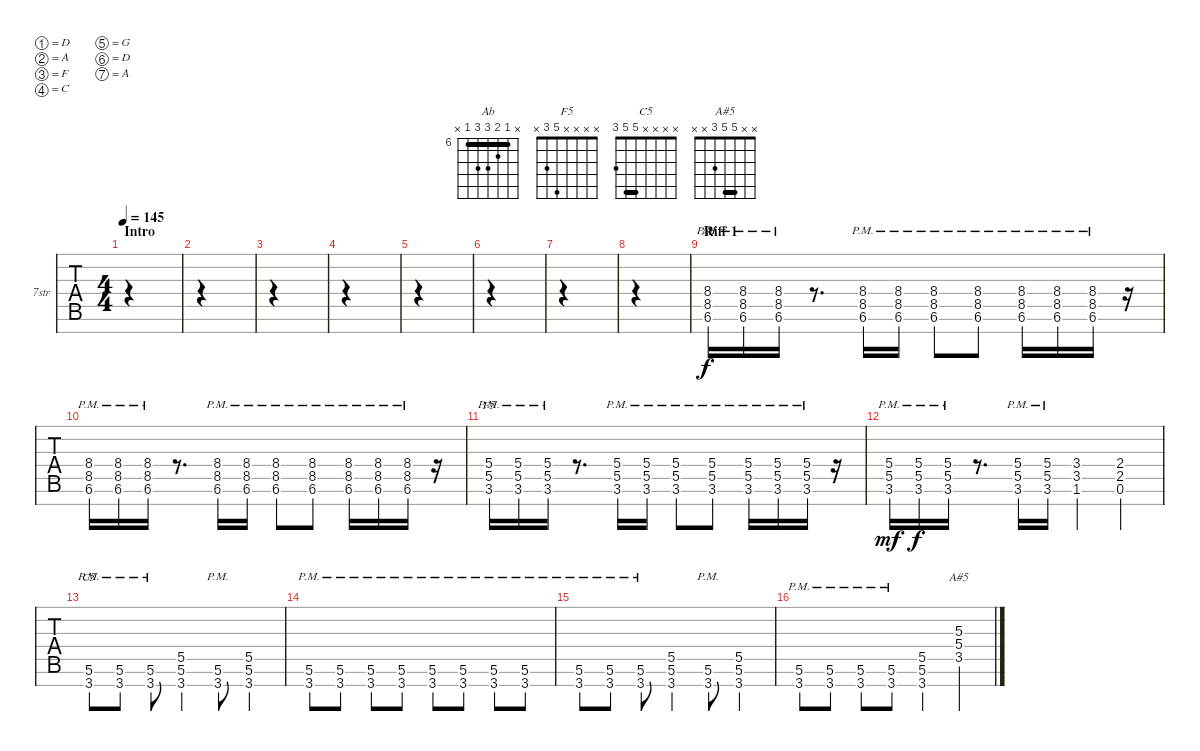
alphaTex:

\bracketExtendMode groupsimilarinstruments
\firstSystemTrackNameOrientation horizontal
\otherSystemsTrackNameOrientation horizontal
\track ("7str" "7str") {solo instrument overdrivenguitar}
\staff {tabs}
\tuning (D4 A3 F3 C3 G2 D2 A1)
\chord ("Ab" x 6 7 8 8 6 x) {firstfret 6 showfingering false barre 6}
\chord ("F5" x x x x 5 3 x) {showfingering false}
\chord ("C5" x x x x 5 5 3) {showfingering false barre 5}
\chord ("A#5" x x 5 5 3 x x) {showfingering false barre 5}
\ts (4 4)
\beaming (8 2 2 2 2)
\section ("" "Intro")
\tempo 145
\clef g2
\scale
1.18537
\ks c
|
\scale
0.938209 |
\scale
0.938209 |
\scale
0.938209 |
\scale
1.16866 |
\scale
0.938029 |
\scale
0.960908 |
\scale
0.932646 |
\section ("" "Riff 1")
\scale
1.11728 (6.6{pm} 8.5{pm} 8.4{pm}).16{ch "Ab"} (6.6{pm} 8.5{pm} 8.4{pm}).16 (6.6{pm} 8.5{pm} 8.4{pm}).16 r.8{d} (6.6{pm} 8.5{pm} 8.4{pm}).16 (6.6{pm} 8.5{pm} 8.4{pm}).16 (6.6{pm} 8.5{pm} 8.4{pm}).8 (6.6{pm} 8.5{pm} 8.4{pm}).8 (6.6{pm} 8.5{pm} 8.4{pm}).16 (6.6{pm} 8.5{pm} 8.4{pm}).16 (6.6{pm} 8.5{pm} 8.4{pm}).16 r.16 |
\scale
0.960908 (6.6{pm} 8.5{pm} 8.4{pm}).16 (6.6{pm} 8.5{pm} 8.4{pm}).16 (6.6{pm} 8.5{pm} 8.4{pm}).16 r.8{d} (6.6{pm} 8.5{pm} 8.4{pm}).16 (6.6{pm} 8.5{pm} 8.4{pm}).16 (6.6{pm} 8.5{pm} 8.4{pm}).8 (6.6{pm} 8.5{pm} 8.4{pm}).8 (6.6{pm} 8.5{pm} 8.4{pm}).16 (6.6{pm} 8.5{pm} 8.4{pm}).16 (6.6{pm} 8.5{pm} 8.4{pm}).16 r.16 |
\scale
0.960908 (3.6{pm} 5.5{pm} 5.4{pm}).16{ch "F5"} (5.5{pm} 3.6{pm} 5.4{pm}).16{dy f} (5.5{pm} 3.6{pm} 5.4{pm}).16 r.8{d} (5.4{pm} 3.6{pm} 5.5{pm}).16 (5.4{pm} 3.6{pm} 5.5{pm}).16 (5.4{pm} 3.6{pm} 5.5{pm}).8 (5.4{pm} 3.6{pm} 5.5{pm}).8 (5.4{pm} 3.6{pm} 5.5{pm}).16 (5.4{pm} 3.6{pm} 5.5{pm}).16 (5.4{pm} 3.6{pm} 5.5{pm}).16 r.16 |
\scale
0.960908 (3.6{pm} 5.5{pm} 5.4{pm}).16{dy mf} (5.5{pm} 3.6{pm} 5.4{pm}).16{dy f} (5.5{pm} 3.6{pm} 5.4{pm}).16 r.8{d} (5.4{pm} 3.6{pm} 5.5{pm}).16 (5.4{pm} 3.6{pm} 5.5{pm}).16 (1.6 3.5 3.4).4 (0.6 2.5 2.4).4 |
\scale
1.11728 (3.7{pm} 5.6{pm}).8{ch "C5"} (3.7{pm} 5.6{pm}).8 (3.7{pm} 5.6{pm}).8 (3.7 5.6 5.5).4 (3.7{pm} 5.6{pm}).8 (3.7 5.6 5.5).4 |
\scale
0.960908 (3.7{pm} 5.6{pm}).8 (3.7{pm} 5.6{pm}).8 (3.7{pm} 5.6{pm}).8 (3.7{pm} 5.6{pm}).8 (3.7{pm} 5.6{pm}).8 (3.7{pm} 5.6{pm}).8 (3.7{pm} 5.6{pm}).8 (3.7{pm} 5.6{pm}).8 |
\scale
0.960908 (3.7{pm} 5.6{pm}).8 (3.7{pm} 5.6{pm}).8 (3.7{pm} 5.6{pm}).8 (3.7 5.6 5.5).4 (3.7{pm} 5.6{pm}).8 (3.7 5.6 5.5).4 |
\scale
0.960908 (3.7{pm} 5.6{pm}).8 (3.7{pm} 5.6{pm}).8 (3.7{pm} 5.6{pm}).8 (3.7{pm} 5.6{pm}).8 (3.7 5.6 5.5).4 (3.5 5.4 5.3).4{ch "A#5"}
